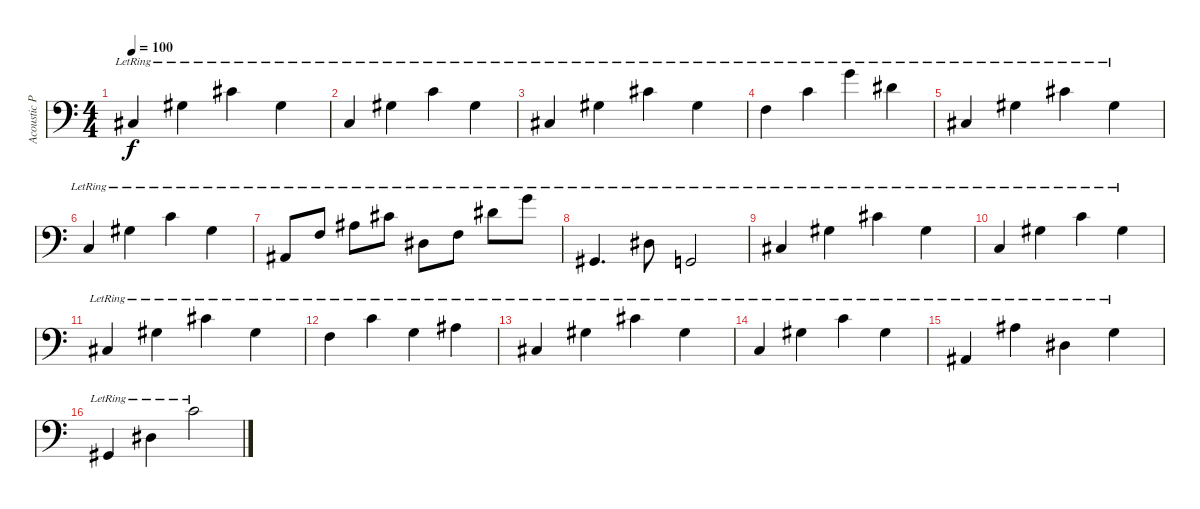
\track ("Acoustic Piano (Staff 2)" "Acoustic P") {instrument acousticgrandpiano}
\staff {score}
\tuning (E4 B3 G3 D3 A2 E2 B1) {hide}
\ts (4 4)
\tempo 100
\clef f4
\ks c
4.5{lr}.4{dy f} 1.3{lr}.4 2.2{lr}.4 1.3{lr}.4 |
3.5{lr}.4 1.3{lr}.4 1.2{lr}.4 1.3{lr}.4 |
4.5{lr}.4 1.3{lr}.4 2.2{lr}.4 1.3{lr}.4 |
3.4{lr}.4 1.2{lr}.4 3.1{lr}.4 4.2{lr}.4 |
4.5{lr}.4 1.3{lr}.4 2.2{lr}.4 1.3{lr}.4 |
3.5{lr}.4 1.3{lr}.4 1.2{lr}.4 1.3{lr}.4 |
1.5{lr}.8 3.4{lr}.8 3.3{lr}.8 2.2{lr}.8 1.4{lr}.8 3.4{lr}.8 4.2{lr}.8 3.1{lr}.8 |
4.6{lr}.4{d} 1.4{lr}.8 3.6{lr}.2 |
4.5{lr}.4 1.3{lr}.4 2.2{lr}.4 1.3{lr}.4 |
3.5{lr}.4 1.3{lr}.4 1.2{lr}.4 1.3{lr}.4 |
4.5{lr}.4 1.3{lr}.4 2.2{lr}.4 1.3{lr}.4 |
3.4{lr}.4 1.2{lr}.4 0.3{lr}.4 3.3{lr}.4 |
4.5{lr}.4 1.3{lr}.4 2.2{lr}.4 1.3{lr}.4 |
3.5{lr}.4 1.3{lr}.4 1.2{lr}.4 1.3{lr}.4 |
1.5{lr}.4 3.3{lr}.4 1.4{lr}.4 0.3{lr}.4 |
4.6{lr}.4 1.4{lr}.4 1.2{lr}.2
